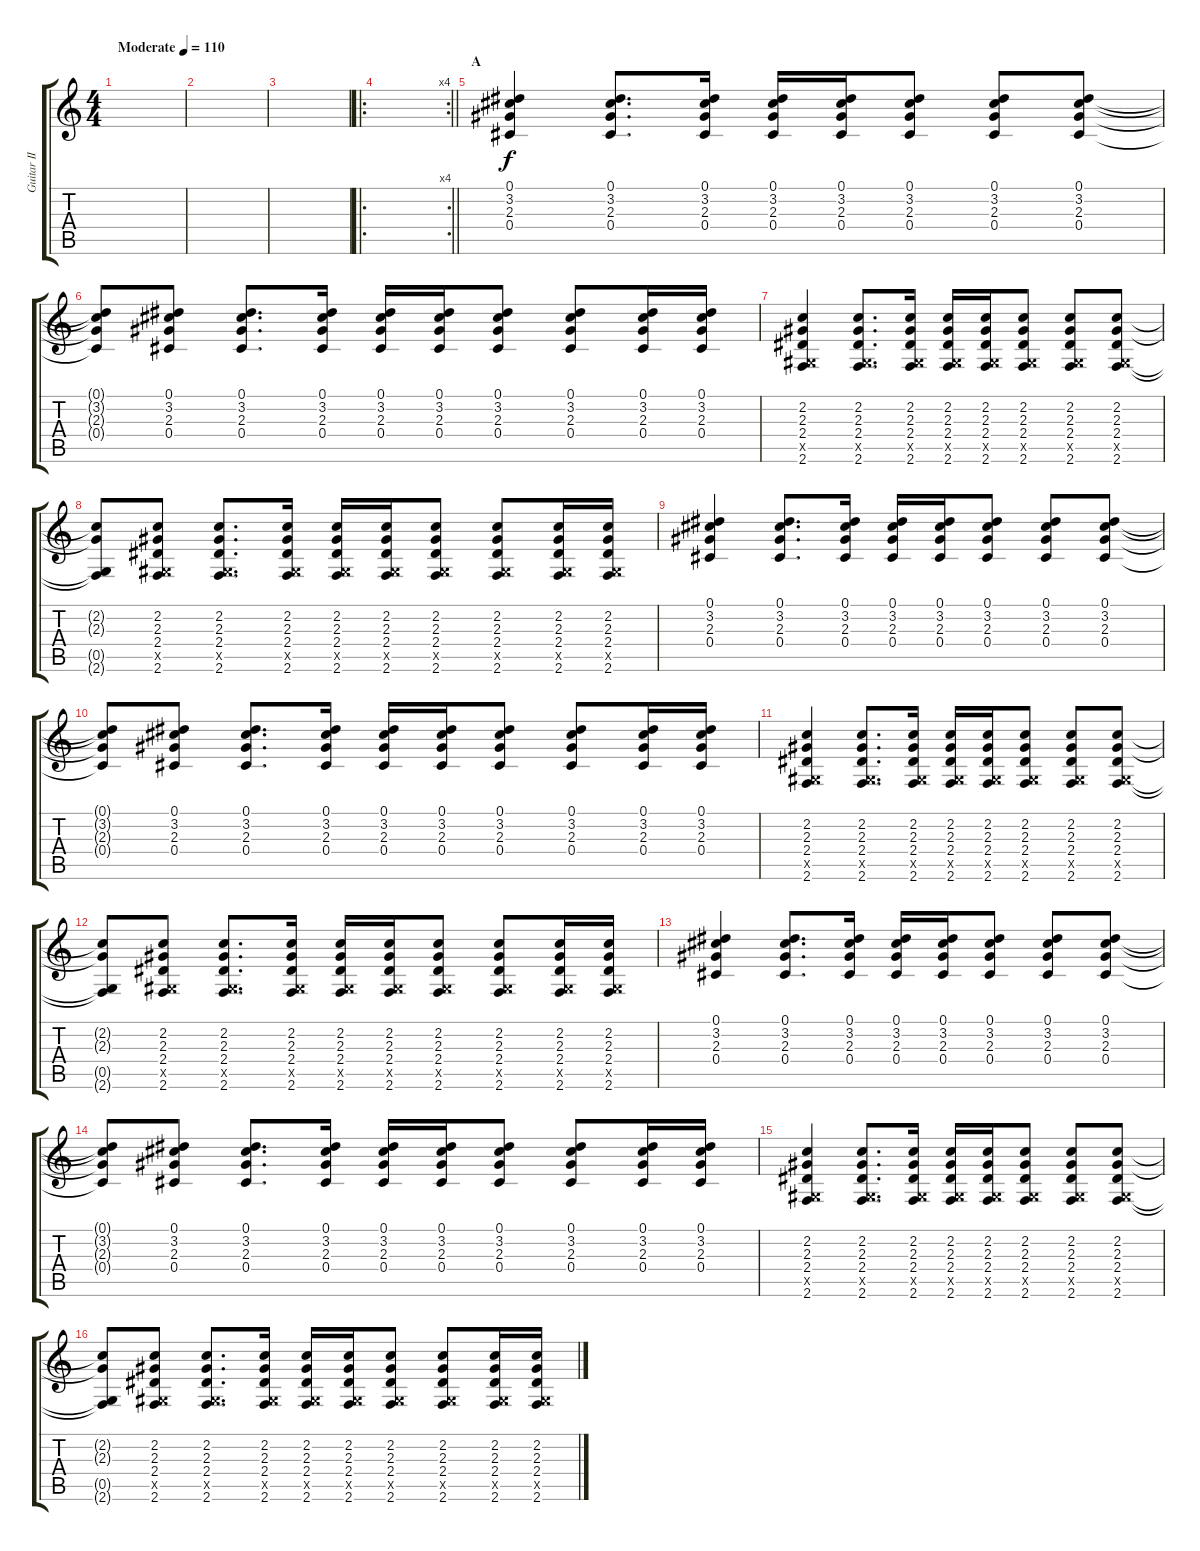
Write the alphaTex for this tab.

\track ("Guitar II" "Guitar II") {instrument acousticguitarsteel}
\staff {score tabs}
\tuning (Eb4 Bb3 Gb3 Db3 Ab2 Eb2) {hide}
\ts (4 4)
\tempo (110 "Moderate")
\clef g2
\ks c
|
|
|
\ro
\rc 4
\barLineRight lightlight
|
\section ("" "A")
(0.1 3.2 2.3 0.4).4 (0.1 3.2 2.3 0.4).8{d} (0.1 3.2 2.3 0.4).16 (0.1 3.2 2.3 0.4).16 (0.1 3.2 2.3 0.4).16 (0.1 3.2 2.3 0.4).8 (0.1 3.2 2.3 0.4).8 (0.1 3.2 2.3 0.4).8 |
(0.1{t} 3.2{t} 2.3{t} 0.4{t}).8 (0.1 3.2 2.3 0.4).8 (0.1 3.2 2.3 0.4).8{d} (0.1 3.2 2.3 0.4).16 (0.1 3.2 2.3 0.4).16 (0.1 3.2 2.3 0.4).16 (0.1 3.2 2.3 0.4).8 (0.1 3.2 2.3 0.4).8 (0.1 3.2 2.3 0.4).16 (0.1 3.2 2.3 0.4).16 |
(2.2 2.3 2.4 0.5{x} 2.6).4 (2.2 2.3 2.4 0.5{x} 2.6).8{d} (2.2 2.3 2.4 0.5{x} 2.6).16 (2.2 2.3 2.4 0.5{x} 2.6).16 (2.2 2.3 2.4 0.5{x} 2.6).16 (2.2 2.3 2.4 0.5{x} 2.6).8 (2.2 2.3 2.4 0.5{x} 2.6).8 (2.2 2.3 2.4 0.5{x} 2.6).8 |
(2.2{t} 2.3{t} 0.5{t} 2.6{t}).8 (2.2 2.3 2.4 0.5{x} 2.6).8 (2.2 2.3 2.4 0.5{x} 2.6).8{d} (2.2 2.3 2.4 0.5{x} 2.6).16 (2.2 2.3 2.4 0.5{x} 2.6).16 (2.2 2.3 2.4 0.5{x} 2.6).16 (2.2 2.3 2.4 0.5{x} 2.6).8 (2.2 2.3 2.4 0.5{x} 2.6).8 (2.2 2.3 2.4 0.5{x} 2.6).16 (2.2 2.3 2.4 0.5{x} 2.6).16 |
(0.1 3.2 2.3 0.4).4 (0.1 3.2 2.3 0.4).8{d} (0.1 3.2 2.3 0.4).16 (0.1 3.2 2.3 0.4).16 (0.1 3.2 2.3 0.4).16 (0.1 3.2 2.3 0.4).8 (0.1 3.2 2.3 0.4).8 (0.1 3.2 2.3 0.4).8 |
(0.1{t} 3.2{t} 2.3{t} 0.4{t}).8 (0.1 3.2 2.3 0.4).8 (0.1 3.2 2.3 0.4).8{d} (0.1 3.2 2.3 0.4).16 (0.1 3.2 2.3 0.4).16 (0.1 3.2 2.3 0.4).16 (0.1 3.2 2.3 0.4).8 (0.1 3.2 2.3 0.4).8 (0.1 3.2 2.3 0.4).16 (0.1 3.2 2.3 0.4).16 |
(2.2 2.3 2.4 0.5{x} 2.6).4 (2.2 2.3 2.4 0.5{x} 2.6).8{d} (2.2 2.3 2.4 0.5{x} 2.6).16 (2.2 2.3 2.4 0.5{x} 2.6).16 (2.2 2.3 2.4 0.5{x} 2.6).16 (2.2 2.3 2.4 0.5{x} 2.6).8 (2.2 2.3 2.4 0.5{x} 2.6).8 (2.2 2.3 2.4 0.5{x} 2.6).8 |
(2.2{t} 2.3{t} 0.5{t} 2.6{t}).8 (2.2 2.3 2.4 0.5{x} 2.6).8 (2.2 2.3 2.4 0.5{x} 2.6).8{d} (2.2 2.3 2.4 0.5{x} 2.6).16 (2.2 2.3 2.4 0.5{x} 2.6).16 (2.2 2.3 2.4 0.5{x} 2.6).16 (2.2 2.3 2.4 0.5{x} 2.6).8 (2.2 2.3 2.4 0.5{x} 2.6).8 (2.2 2.3 2.4 0.5{x} 2.6).16 (2.2 2.3 2.4 0.5{x} 2.6).16 |
(0.1 3.2 2.3 0.4).4 (0.1 3.2 2.3 0.4).8{d} (0.1 3.2 2.3 0.4).16 (0.1 3.2 2.3 0.4).16 (0.1 3.2 2.3 0.4).16 (0.1 3.2 2.3 0.4).8 (0.1 3.2 2.3 0.4).8 (0.1 3.2 2.3 0.4).8 |
(0.1{t} 3.2{t} 2.3{t} 0.4{t}).8 (0.1 3.2 2.3 0.4).8 (0.1 3.2 2.3 0.4).8{d} (0.1 3.2 2.3 0.4).16 (0.1 3.2 2.3 0.4).16 (0.1 3.2 2.3 0.4).16 (0.1 3.2 2.3 0.4).8 (0.1 3.2 2.3 0.4).8 (0.1 3.2 2.3 0.4).16 (0.1 3.2 2.3 0.4).16 |
(2.2 2.3 2.4 0.5{x} 2.6).4 (2.2 2.3 2.4 0.5{x} 2.6).8{d} (2.2 2.3 2.4 0.5{x} 2.6).16 (2.2 2.3 2.4 0.5{x} 2.6).16 (2.2 2.3 2.4 0.5{x} 2.6).16 (2.2 2.3 2.4 0.5{x} 2.6).8 (2.2 2.3 2.4 0.5{x} 2.6).8 (2.2 2.3 2.4 0.5{x} 2.6).8 |
(2.2{t} 2.3{t} 0.5{t} 2.6{t}).8 (2.2 2.3 2.4 0.5{x} 2.6).8 (2.2 2.3 2.4 0.5{x} 2.6).8{d} (2.2 2.3 2.4 0.5{x} 2.6).16 (2.2 2.3 2.4 0.5{x} 2.6).16 (2.2 2.3 2.4 0.5{x} 2.6).16 (2.2 2.3 2.4 0.5{x} 2.6).8 (2.2 2.3 2.4 0.5{x} 2.6).8 (2.2 2.3 2.4 0.5{x} 2.6).16 (2.2 2.3 2.4 0.5{x} 2.6).16
